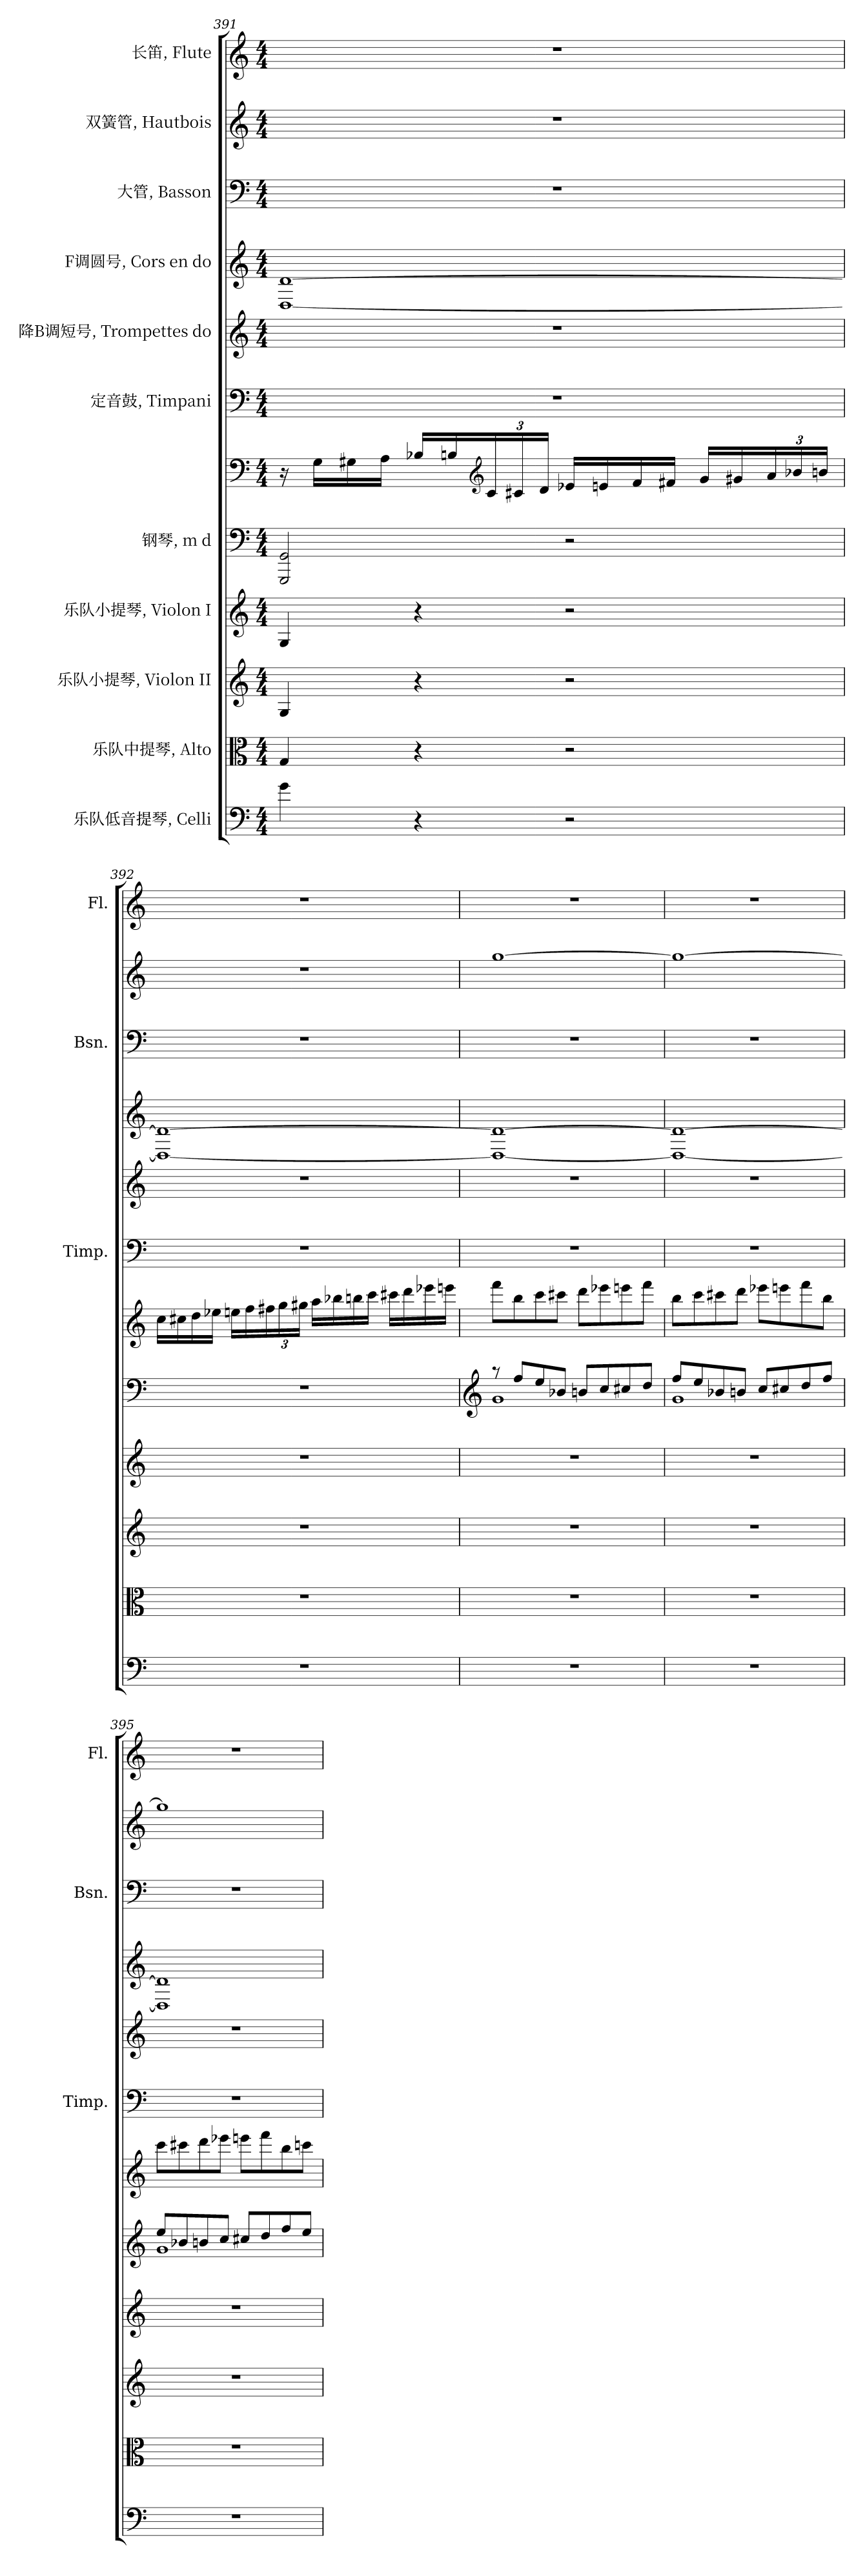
**kern	**kern	**kern	**kern	**kern	**kern	**kern	**kern	**kern	**kern	**kern	**kern
*part11	*part10	*part9	*part8	*part7	*part7	*part6	*part5	*part4	*part3	*part2	*part1
*staff12	*staff11	*staff10	*staff9	*staff8	*staff7	*staff6	*staff5	*staff4	*staff3	*staff2	*staff1
*I"乐队低音提琴, Celli	*I"乐队中提琴, Alto	*I"乐队小提琴, Violon II	*I"乐队小提琴, Violon I	*I"钢琴, m d	*	*I"定音鼓, Timpani	*I"降B调短号, Trompettes do	*I"F调圆号, Cors en do	*I"大管, Basson	*I"双簧管, Hautbois	*I"长笛, Flute
*	*	*	*	*	*	*I'Timp.	*	*	*I'Bsn.	*	*I'Fl.
!!LO:PB:g=z
*clefF4	*clefC3	*clefG2	*clefG2	*clefF4	*clefF4	*clefF4	*clefG2	*clefG2	*clefF4	*clefG2	*clefG2
*ITrd7c12	*	*	*	*	*	*	*ITrd1c2	*ITrd4c7	*	*	*
*k[]	*k[]	*k[]	*k[]	*k[]	*k[]	*k[]	*k[b-e-]	*k[b-]	*k[]	*k[]	*k[]
*M4/4	*M4/4	*M4/4	*M4/4	*M4/4	*M4/4	*M4/4	*M4/4	*M4/4	*M4/4	*M4/4	*M4/4
=391	=391	=391	=391	=391	=391	=391	=391	=391	=391	=391	=391
4G\	4G/	4G/	4G/	2GGG/ 2GG/	16r	1r	1r	[1GG [1G	1r	1r	1r
.	.	.	.	.	16G\LL	.	.	.	.	.	.
.	.	.	.	.	16G#X\	.	.	.	.	.	.
.	.	.	.	.	16A\JJ	.	.	.	.	.	.
4r	4r	4r	4r	.	16B-X/LL	.	.	.	.	.	.
.	.	.	.	.	16Bn/	.	.	.	.	.	.
*	*	*	*	*	*clefG2	*	*	*	*	*	*
*	*	*	*	*	*Xbrackettup	*	*	*	*	*	*
.	.	.	.	.	24c/	.	.	.	.	.	.
.	.	.	.	.	24c#X/	.	.	.	.	.	.
.	.	.	.	.	24d/JJ	.	.	.	.	.	.
2r	2r	2r	2r	2r	16e-X/LL	.	.	.	.	.	.
.	.	.	.	.	16en/	.	.	.	.	.	.
.	.	.	.	.	16f/	.	.	.	.	.	.
.	.	.	.	.	16f#X/JJ	.	.	.	.	.	.
.	.	.	.	.	16g/LL	.	.	.	.	.	.
.	.	.	.	.	16g#X/	.	.	.	.	.	.
.	.	.	.	.	24a/	.	.	.	.	.	.
.	.	.	.	.	24b-X/	.	.	.	.	.	.
.	.	.	.	.	24bn/JJ	.	.	.	.	.	.
!!LO:PB:g=z
=392	=392	=392	=392	=392	=392	=392	=392	=392	=392	=392	=392
1r	1r	1r	1r	1r	16cc\LL	1r	1r	1GG_ 1G_	1r	1r	1r
.	.	.	.	.	16cc#X\	.	.	.	.	.	.
.	.	.	.	.	16dd\	.	.	.	.	.	.
.	.	.	.	.	16ee-X\JJ	.	.	.	.	.	.
.	.	.	.	.	16een\LL	.	.	.	.	.	.
.	.	.	.	.	16ff\	.	.	.	.	.	.
.	.	.	.	.	24ff#X\	.	.	.	.	.	.
.	.	.	.	.	24gg\	.	.	.	.	.	.
.	.	.	.	.	24gg#X\JJ	.	.	.	.	.	.
.	.	.	.	.	16aa\LL	.	.	.	.	.	.
.	.	.	.	.	16bb-X\	.	.	.	.	.	.
.	.	.	.	.	16bbn\	.	.	.	.	.	.
.	.	.	.	.	16ccc\JJ	.	.	.	.	.	.
.	.	.	.	.	16ccc#X\LL	.	.	.	.	.	.
.	.	.	.	.	16ddd\	.	.	.	.	.	.
.	.	.	.	.	16eee-X\	.	.	.	.	.	.
.	.	.	.	.	16eeen\JJ	.	.	.	.	.	.
=393	=393	=393	=393	=393	=393	=393	=393	=393	=393	=393	=393
*	*	*	*	*clefG2	*	*	*	*	*	*	*
*	*	*	*	*^	*	*	*	*	*	*	*
1r	1r	1r	1r	8r	1g	8fff\L	1r	1r	1GG_ 1G_	1r	[1gg	1r
.	.	.	.	8ff/L	.	8bb\	.	.	.	.	.	.
.	.	.	.	8ee/	.	8ccc\	.	.	.	.	.	.
.	.	.	.	8b-X/J	.	8ccc#X\J	.	.	.	.	.	.
.	.	.	.	8bn/L	.	8ddd\L	.	.	.	.	.	.
.	.	.	.	8cc/	.	8eee-X\	.	.	.	.	.	.
.	.	.	.	8cc#X/	.	8eeen\	.	.	.	.	.	.
.	.	.	.	8dd/J	.	8fff\J	.	.	.	.	.	.
!!LO:PB:g=z
=394	=394	=394	=394	=394	=394	=394	=394	=394	=394	=394	=394	=394
1r	1r	1r	1r	8ff/L	1g	8bb\L	1r	1r	1GG_ 1G_	1r	1gg_	1r
.	.	.	.	8ee/	.	8ccc\	.	.	.	.	.	.
.	.	.	.	8b-X/	.	8ccc#X\	.	.	.	.	.	.
.	.	.	.	8bn/J	.	8ddd\J	.	.	.	.	.	.
.	.	.	.	8cc/L	.	8eee-X\L	.	.	.	.	.	.
.	.	.	.	8cc#X/	.	8eeen\	.	.	.	.	.	.
.	.	.	.	8dd/	.	8fff\	.	.	.	.	.	.
.	.	.	.	8ff/J	.	8bb\J	.	.	.	.	.	.
=395	=395	=395	=395	=395	=395	=395	=395	=395	=395	=395	=395	=395
1r	1r	1r	1r	8ee/L	1g	8ccc\L	1r	1r	1GG] 1G]	1r	1gg]	1r
.	.	.	.	8b-X/	.	8ccc#X\	.	.	.	.	.	.
.	.	.	.	8bn/	.	8ddd\	.	.	.	.	.	.
.	.	.	.	8cc/J	.	8eee-X\J	.	.	.	.	.	.
.	.	.	.	8cc#X/L	.	8eeen\L	.	.	.	.	.	.
.	.	.	.	8dd/	.	8fff\	.	.	.	.	.	.
.	.	.	.	8ff/	.	8bb\	.	.	.	.	.	.
.	.	.	.	8ee/J	.	8cccn\J	.	.	.	.	.	.
*	*	*	*	*v	*v	*	*	*	*	*	*	*
=	=	=	=	=	=	=	=	=	=	=	=
*-	*-	*-	*-	*-	*-	*-	*-	*-	*-	*-	*-
